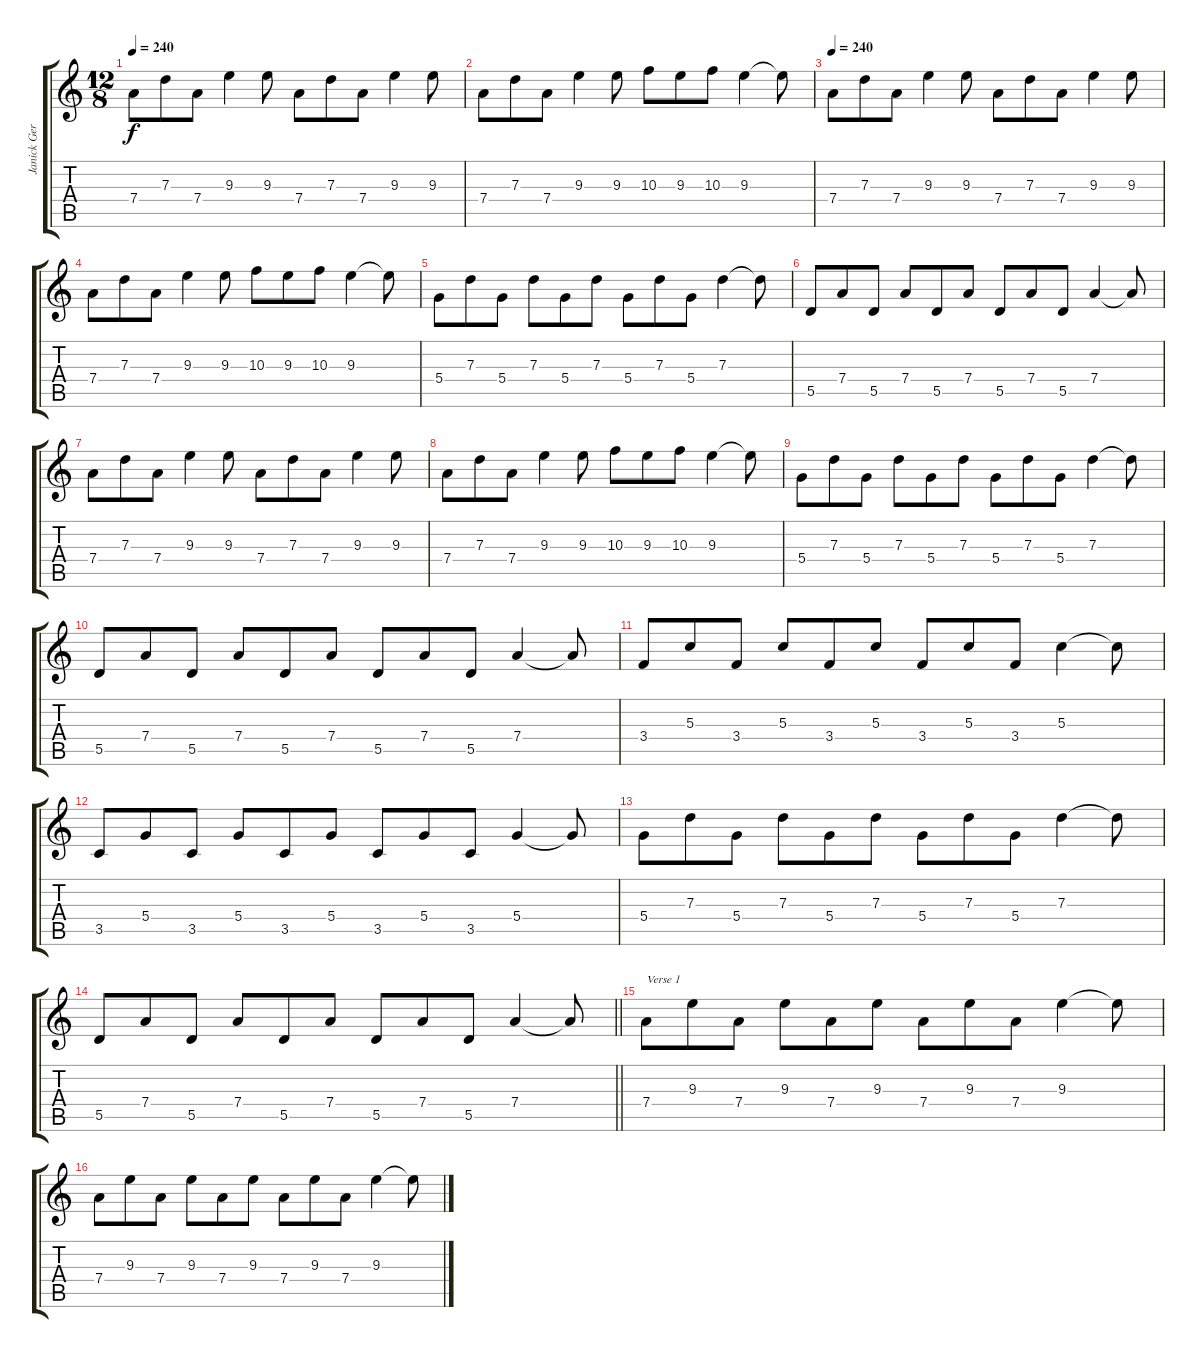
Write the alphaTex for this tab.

\track ("Janick Gers (Guitar Clean)" "Janick Ger") {instrument electricguitarclean}
\staff {score tabs}
\tuning (E4 B3 G3 D3 A2 E2) {hide}
\ts (12 8)
\tempo 240
\clef g2
\ks c
7.4.8{dy f} 7.3.8 7.4.8 9.3.4 9.3.8 7.4.8 7.3.8 7.4.8 9.3.4 9.3.8 |
7.4.8 7.3.8 7.4.8 9.3.4 9.3.8 10.3.8 9.3.8 10.3.8 9.3.4 9.3{t}.8 |
\tempo 240
7.4.8 7.3.8 7.4.8 9.3.4 9.3.8 7.4.8 7.3.8 7.4.8 9.3.4 9.3.8 |
7.4.8 7.3.8 7.4.8 9.3.4 9.3.8 10.3.8 9.3.8 10.3.8 9.3.4 9.3{t}.8 |
5.4.8 7.3.8 5.4.8 7.3.8 5.4.8 7.3.8 5.4.8 7.3.8 5.4.8 7.3.4 7.3{t}.8 |
5.5.8 7.4.8 5.5.8 7.4.8 5.5.8 7.4.8 5.5.8 7.4.8 5.5.8 7.4.4 7.4{t}.8 |
7.4.8 7.3.8 7.4.8 9.3.4 9.3.8 7.4.8 7.3.8 7.4.8 9.3.4 9.3.8 |
7.4.8 7.3.8 7.4.8 9.3.4 9.3.8 10.3.8 9.3.8 10.3.8 9.3.4 9.3{t}.8 |
5.4.8 7.3.8 5.4.8 7.3.8 5.4.8 7.3.8 5.4.8 7.3.8 5.4.8 7.3.4 7.3{t}.8 |
5.5.8 7.4.8 5.5.8 7.4.8 5.5.8 7.4.8 5.5.8 7.4.8 5.5.8 7.4.4 7.4{t}.8 |
3.4.8 5.3.8 3.4.8 5.3.8 3.4.8 5.3.8 3.4.8 5.3.8 3.4.8 5.3.4 5.3{t}.8 |
3.5.8 5.4.8 3.5.8 5.4.8 3.5.8 5.4.8 3.5.8 5.4.8 3.5.8 5.4.4 5.4{t}.8 |
5.4.8 7.3.8 5.4.8 7.3.8 5.4.8 7.3.8 5.4.8 7.3.8 5.4.8 7.3.4 7.3{t}.8 |
\barLineRight lightlight
5.5.8 7.4.8 5.5.8 7.4.8 5.5.8 7.4.8 5.5.8 7.4.8 5.5.8 7.4.4 7.4{t}.8 |
7.4.8{txt "Verse 1"} 9.3.8 7.4.8 9.3.8 7.4.8 9.3.8 7.4.8 9.3.8 7.4.8 9.3.4 9.3{t}.8 |
7.4.8 9.3.8 7.4.8 9.3.8 7.4.8 9.3.8 7.4.8 9.3.8 7.4.8 9.3.4 9.3{t}.8
